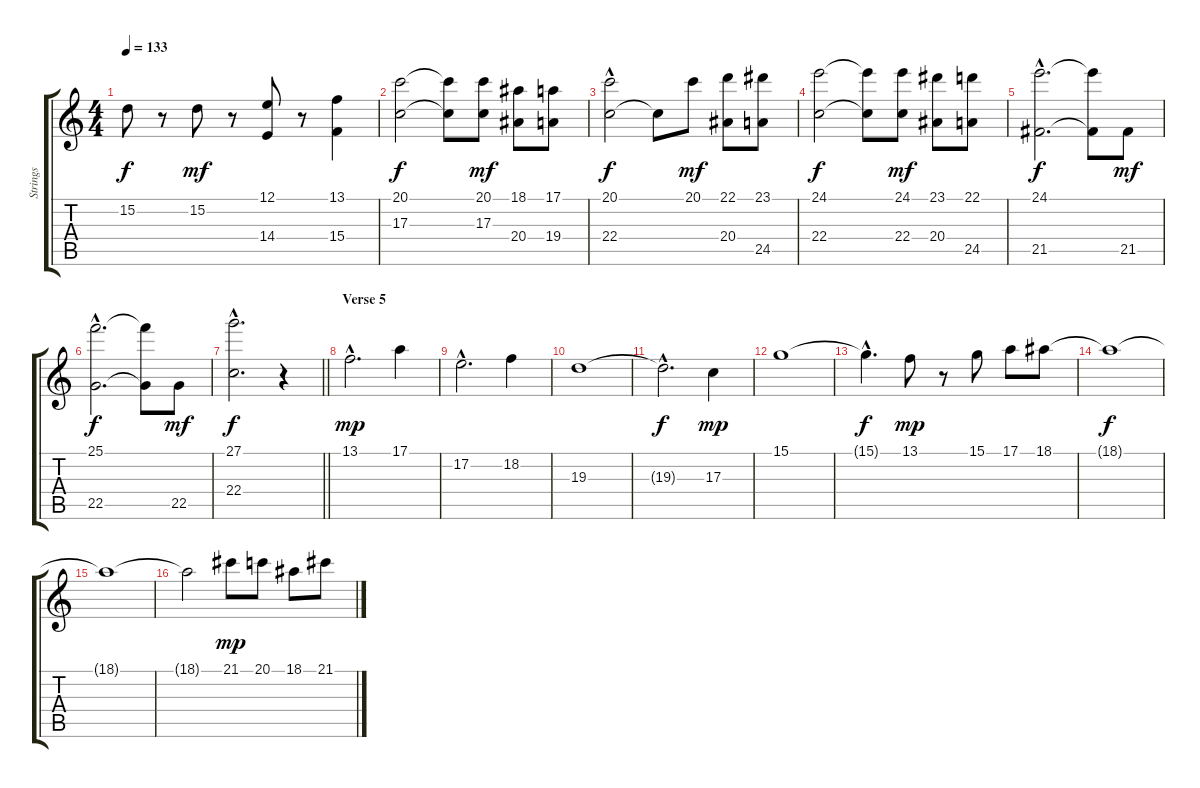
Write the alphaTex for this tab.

\track ("Strings " "Strings ") {instrument stringensemble1}
\staff {score tabs}
\tuning (E4 B3 G3 D3 A2 E2) {hide}
\ts (4 4)
\tempo 133
\clef g2
\ks c
15.2.8{dy f} r.8 15.2.8{dy mf} r.8 (12.1 14.4).8 r.8 (13.1 15.4).4 |
(20.1 17.3).2{dy f} (20.1{t} 17.3{t}).8 (20.1 17.3).8{dy mf} (18.1 20.4).8 (17.1 19.4).8 |
(20.1{hac} 22.4).2{dy f} 22.4{t}.8 20.1.8{dy mf} (22.1 20.4).8 (23.1 24.5).8 |
(24.1 22.4).2{dy f} (24.1{t} 22.4{t}).8 (24.1 22.4).8{dy mf} (23.1 20.4).8 (22.1 24.5).8 |
(24.1{hac} 21.5{hac}).2{d dy f} (24.1{t} 21.5{t}).8 21.5.8{dy mf} |
(25.1{hac} 22.5{hac}).2{d dy f} (25.1{t} 22.5{t}).8 22.5.8{dy mf} |
\barLineRight lightlight
(27.1{hac} 22.4{hac}).2{d dy f} r.4 |
\section ("" "Verse 5")
13.1{hac}.2{d dy mp} 17.1.4 |
17.2{hac}.2{d} 18.2.4 |
19.3.1 |
19.3{hac t}.2{d dy f} 17.3.4{dy mp} |
15.1.1 |
15.1{hac t}.4{d dy f} 13.1.8{dy mp} r.8 15.1.8 17.1.8 18.1.8 |
18.1{t}.1{dy f} |
18.1{t}.1 |
18.1{t}.2 21.1.8{dy mp} 20.1.8 18.1.8 21.1.8
